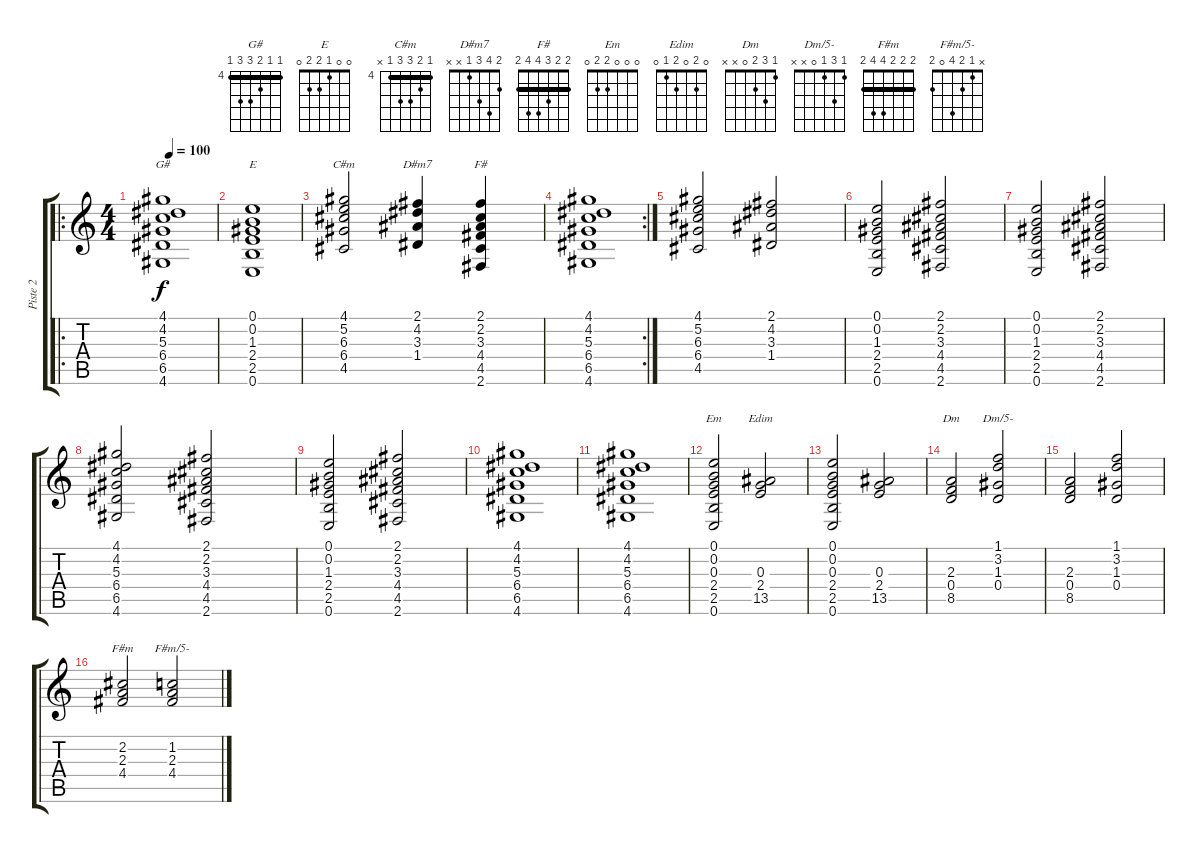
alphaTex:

\track ("Piste 2" "Piste 2") {instrument electricguitarjazz}
\staff {score tabs}
\tuning (E4 B3 G3 D3 A2 E2) {hide}
\chord ("G#" 4 4 5 6 6 4) {firstfret 4 barre 4}
\chord ("E" 0 0 1 2 2 0)
\chord ("C#m" 4 5 6 6 4 x) {firstfret 4 barre 4}
\chord ("D#m7" 2 4 3 1 x x)
\chord ("F#" 2 2 3 4 4 2) {barre 2}
\chord ("Em" 0 0 0 2 2 0)
\chord ("Edim" 0 2 0 2 1 0)
\chord ("Dm" 1 3 2 0 x x)
\chord ("Dm/5-" 1 3 1 0 x x)
\chord ("F#m" 2 2 2 4 4 2) {barre 2}
\chord ("F#m/5-" x 1 2 4 0 2)
\ro
\ts (4 4)
\tempo 100
\clef g2
\ks c
(4.1 4.2 5.3 6.4 6.5 4.6).1{ch "G#" dy f instrument electricguitarjazz} |
(0.1 0.2 1.3 2.4 2.5 0.6).1{ch "E"} |
(4.1 5.2 6.3 6.4 4.5).2{ch "C#m"} (2.1 4.2 3.3 1.4).4{ch "D#m7"} (2.1 2.2 3.3 4.4 4.5 2.6).4{ch "F#"} |
\rc 2
(4.1 4.2 5.3 6.4 6.5 4.6).1 |
(4.1 5.2 6.3 6.4 4.5).2 (2.1 4.2 3.3 1.4).2 |
(0.1 0.2 1.3 2.4 2.5 0.6).2 (2.1 2.2 3.3 4.4 4.5 2.6).2 |
(0.1 0.2 1.3 2.4 2.5 0.6).2 (2.1 2.2 3.3 4.4 4.5 2.6).2 |
(4.1 4.2 5.3 6.4 6.5 4.6).2 (2.1 2.2 3.3 4.4 4.5 2.6).2 |
(0.1 0.2 1.3 2.4 2.5 0.6).2 (2.1 2.2 3.3 4.4 4.5 2.6).2 |
(4.1 4.2 5.3 6.4 6.5 4.6).1 |
(4.1 4.2 5.3 6.4 6.5 4.6).1 |
(0.1 0.2 0.3 2.4 2.5 0.6).2{ch "Em"} (0.3 2.4 13.5).2{ch "Edim"} |
(0.1 0.2 0.3 2.4 2.5 0.6).2 (0.3 2.4 13.5).2 |
(2.3 0.4 8.5).2{ch "Dm"} (1.1 3.2 1.3 0.4).2{ch "Dm/5-"} |
(2.3 0.4 8.5).2 (1.1 3.2 1.3 0.4).2 |
(2.2 2.3 4.4).2{ch "F#m"} (1.2 2.3 4.4).2{ch "F#m/5-"}
